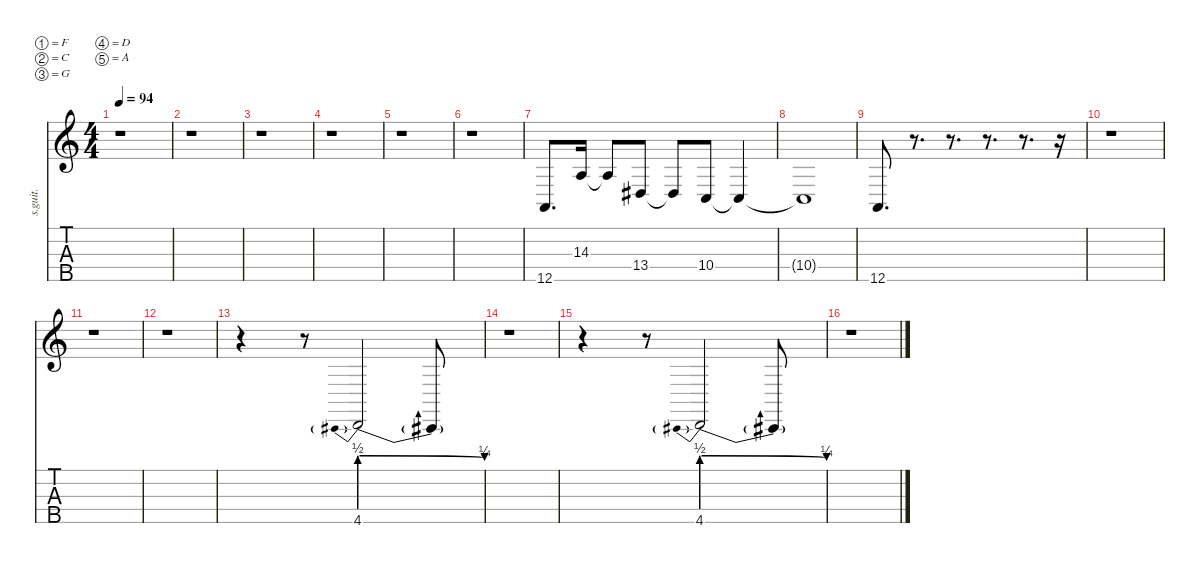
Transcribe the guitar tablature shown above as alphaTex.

\defaultSystemsLayout 4
\hideDynamics
\bracketExtendMode nobrackets
\track ("Reginal \"Fieldy\" Arvizu" "s.guit.") {instrument electricbassfinger}
\staff {score tabs}
\tuning (F2 C2 G1 D1 A0)
\ts (4 4)
\beaming (8 2 2 2 2)
\tempo 94
\clef g2
\ks c
r.1{dy f instrument electricbassfinger} |
r.1 |
r.1 |
r.1 |
r.1 |
r.1 |
12.5.8{d} 14.3.16 14.3{t}.8 13.4{acc #}.8 13.4{t acc #}.8 10.4.8 10.4{t}.4 |
10.4{t}.1 |
12.5.8{d} r.8{d} r.8{d} r.8{d} r.8{d} r.16 |
r.1 |
r.1 |
r.1 |
r.4 r.8 4.5{be (prebendrelease 0 2 60 1)}.2 4.5{t}.8 |
r.1 |
r.4 r.8 4.5{be (prebendrelease 0 2 60 1)}.2 4.5{t}.8 |
r.1
